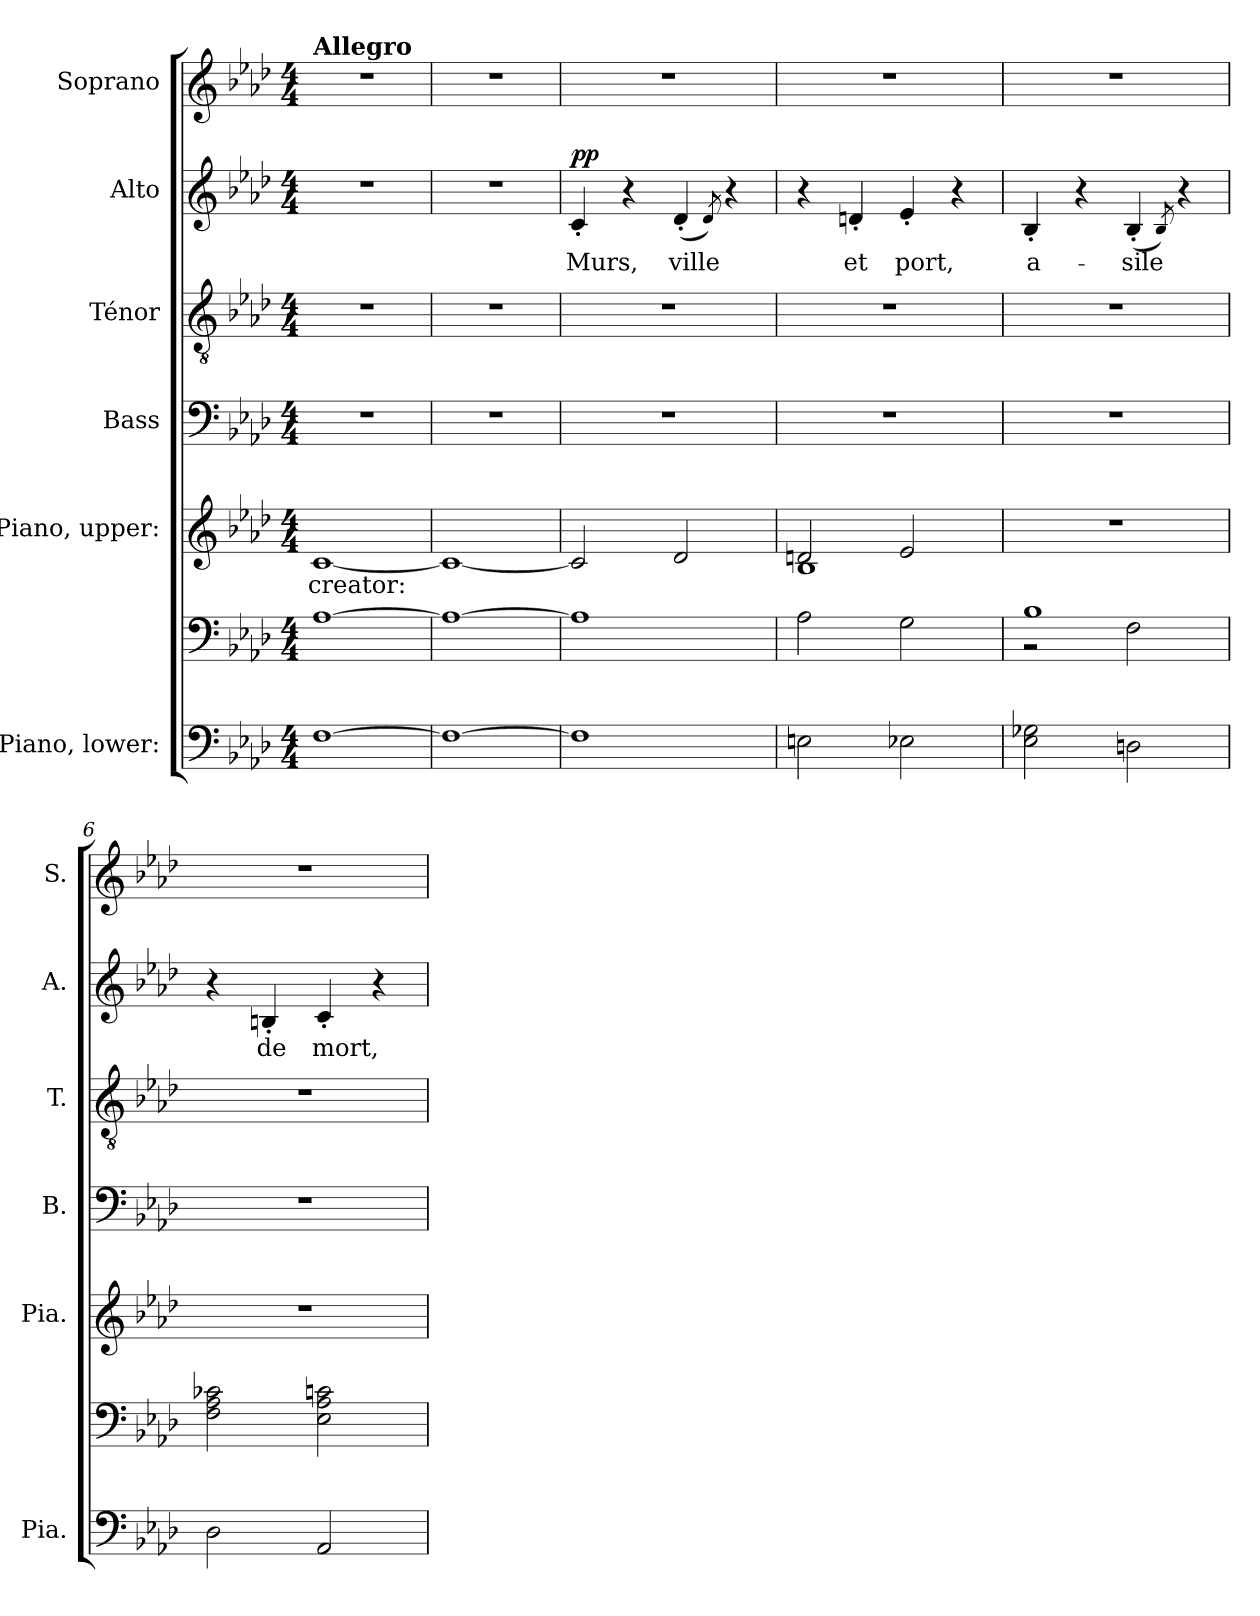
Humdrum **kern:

**kern	**kern	**kern	**text	**kern	**kern	**kern	**text	**dynam	**kern
*part6	*part6	*part5	*part5	*part4	*part3	*part2	*part2	*part2	*part1
*staff7	*staff6	*staff5	*staff5	*staff4	*staff3	*staff2	*staff2	*staff2	*staff1
*I"Piano, lower:	*	*I"Piano, upper:	*	*I"Bass	*I"Ténor	*I"Alto	*	*	*I"Soprano
*I'Pia.	*	*I'Pia.	*	*I'B.	*I'T.	*I'A.	*	*	*I'S.
*clefF4	*clefF4	*clefG2	*	*clefF4	*clefGv2	*clefG2	*	*	*clefG2
*k[b-e-a-d-]	*k[b-e-a-d-]	*k[b-e-a-d-]	*	*k[b-e-a-d-]	*k[b-e-a-d-]	*k[b-e-a-d-]	*	*	*k[b-e-a-d-]
*M4/4	*M4/4	*M4/4	*	*M4/4	*M4/4	*M4/4	*	*	*M4/4
*MM138	*MM138	*MM138	*	*MM138	*MM138	*MM138	*	*	*MM138
=1	=1	=1	=1	=1	=1	=1	=1	=1	=1
!	!	!	!	!	!	!	!	!	!LO:TX:a:B:t=Allegro
!	!	!	!LO:LY:b	!	!	!	!	!	!
[1F	[1A-	[1c	creator:	1r	1r	1r	.	.	1r
=2	=2	=2	=2	=2	=2	=2	=2	=2	=2
1F_	1A-_	1c_	.	1r	1r	1r	.	.	1r
=3	=3	=3	=3	=3	=3	=3	=3	=3	=3
!	!	!	!	!	!	!	!LO:LY:b	!LO:DY:a	!
1F]	1A-]	2c/]	.	1r	1r	4c'/	Murs,	pp	1r
.	.	.	.	.	.	4r	.	.	.
!	!	!	!	!	!	!	!LO:LY:b	!	!
.	.	2d-/	.	.	.	(<4d-'/	ville	.	.
.	.	.	.	.	.	8qd-/)	.	.	.
.	.	.	.	.	.	4r	.	.	.
=4	=4	=4	=4	=4	=4	=4	=4	=4	=4
*	*	*^	*	*	*	*	*	*	*
2En\	2A-\	2dn/	1B-	.	1r	1r	4r	.	.	1r
!	!	!	!	!	!	!	!	!LO:LY:b	!	!
.	.	.	.	.	.	.	4dn'/	et	.	.
!	!	!	!	!	!	!	!	!LO:LY:b	!	!
2E-X\	2G\	2e-/	.	.	.	.	4e-'/	port,	.	.
.	.	.	.	.	.	.	4r	.	.	.
*	*	*v	*v	*	*	*	*	*	*	*
=5	=5	=5	=5	=5	=5	=5	=5	=5	=5
*	*^	*	*	*	*	*	*	*	*
!	!	!	!	!	!	!	!	!LO:LY:b	!	!
2E-\ 2G-X\	1B-	2r	1r	.	1r	1r	4B-'/	a-	.	1r
.	.	.	.	.	.	.	4r	.	.	.
!	!	!	!	!	!	!	!	!LO:LY:b	!	!
2Dn\	.	2F\	.	.	.	.	(<4B-'/	-sile	.	.
.	.	.	.	.	.	.	8qB-/)	.	.	.
.	.	.	.	.	.	.	4r	.	.	.
*	*v	*v	*	*	*	*	*	*	*	*
=6	=6	=6	=6	=6	=6	=6	=6	=6	=6
2D-\	2F\ 2A-\ 2c-X\	1r	.	1r	1r	4r	.	.	1r
!	!	!	!	!	!	!	!LO:LY:b	!	!
.	.	.	.	.	.	4Bn'/	de	.	.
!	!	!	!	!	!	!	!LO:LY:b	!	!
2AA-/	2E-\ 2A-\ 2cn\	.	.	.	.	4c'/	mort,	.	.
.	.	.	.	.	.	4r	.	.	.
=	=	=	=	=	=	=	=	=	=
*-	*-	*-	*-	*-	*-	*-	*-	*-	*-
